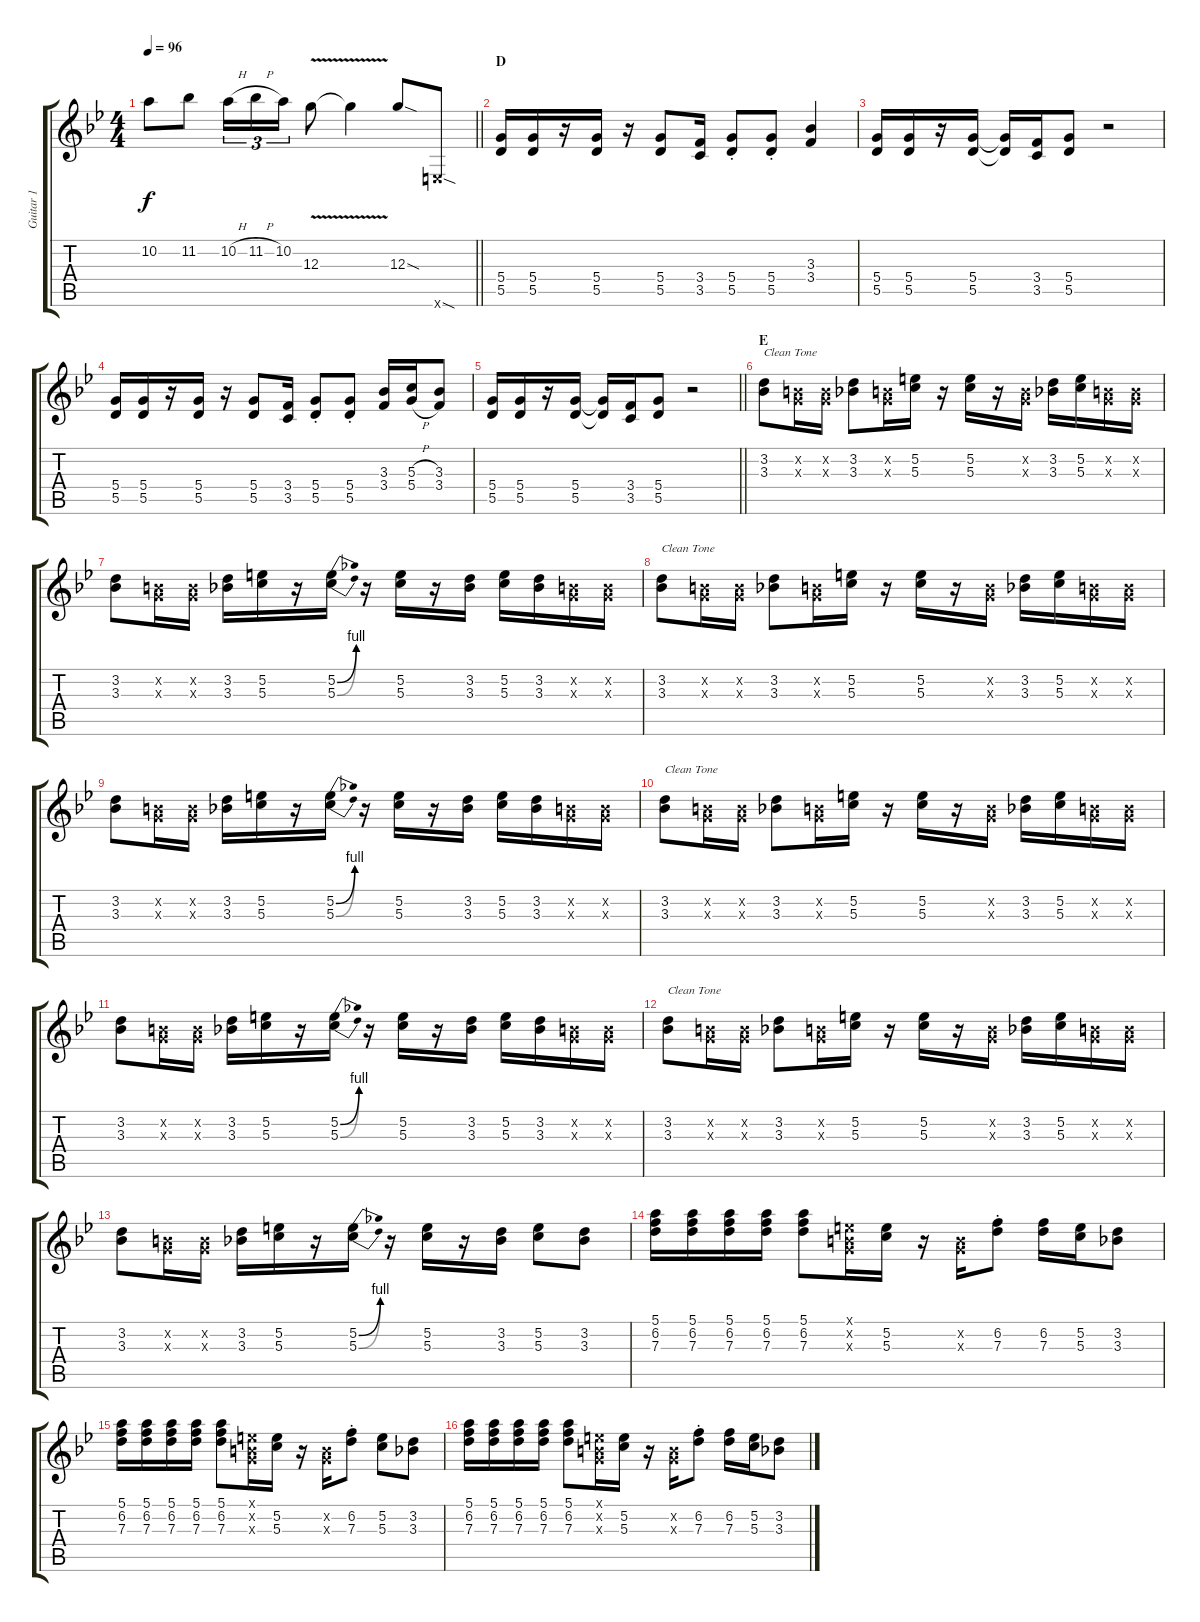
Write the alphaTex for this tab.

\track ("Guitar 1" "Guitar 1") {instrument overdrivenguitar}
\staff {score tabs}
\tuning (E4 B3 G3 D3 A2 E2) {hide}
\ts (4 4)
\tempo 96
\clef g2
\barLineRight lightlight
\ks gminor
10.2.8{dy f} 11.2.8 10.2{h}.16{tu (3 2)} 11.2{h}.16{tu (3 2)} 10.2.16{tu (3 2)} 12.3{v}.8 12.3{t}.4 12.3{sod}.8 0.6{sod x}.8 |
\section ("" "D")
(5.4 5.5).16 (5.4 5.5).16 r.16 (5.4 5.5).16 r.16 (5.4 5.5).8 (3.4 3.5).16 (5.4{st} 5.5{st}).8 (5.4{st} 5.5{st}).8 (3.3 3.4).4 |
(5.4 5.5).16 (5.4 5.5).16 r.16 (5.4 5.5).16 (5.4{t} 5.5{t}).16 (3.4 3.5).16 (5.4 5.5).8 r.2 |
(5.4 5.5).16 (5.4 5.5).16 r.16 (5.4 5.5).16 r.16 (5.4 5.5).8 (3.4 3.5).16 (5.4{st} 5.5{st}).8 (5.4{st} 5.5{st}).8 (3.3 3.4).16 (5.3{h} 5.4{h}).16 (3.3 3.4).8 |
\barLineRight lightlight
(5.4 5.5).16 (5.4 5.5).16 r.16 (5.4 5.5).16 (5.4{t} 5.5{t}).16 (3.4 3.5).16 (5.4 5.5).8 r.2 |
\section ("" "E")
(3.2 3.3).8{txt "Clean Tone" instrument electricguitarjazz} (0.2{x} 0.3{x}).16 (0.2{x} 0.3{x}).16 (3.2 3.3).8 (0.2{x} 0.3{x}).16 (5.2 5.3).16 r.16 (5.2 5.3).16 r.16 (0.2{x} 0.3{x}).16 (3.2 3.3).16 (5.2 5.3).16 (0.2{x} 0.3{x}).16 (0.2{x} 0.3{x}).16 |
(3.2 3.3).8 (0.2{x} 0.3{x}).16 (0.2{x} 0.3{x}).16 (3.2 3.3).16 (5.2 5.3).16 r.16 (5.2{be (bend 0 0 60 4)} 5.3{be (bend 0 0 60 4)}).16 r.16 (5.2 5.3).16 r.16 (3.2 3.3).16 (5.2 5.3).16 (3.2 3.3).16 (0.2{x} 0.3{x}).16 (0.2{x} 0.3{x}).16 |
(3.2 3.3).8{txt "Clean Tone" instrument electricguitarjazz} (0.2{x} 0.3{x}).16 (0.2{x} 0.3{x}).16 (3.2 3.3).8 (0.2{x} 0.3{x}).16 (5.2 5.3).16 r.16 (5.2 5.3).16 r.16 (0.2{x} 0.3{x}).16 (3.2 3.3).16 (5.2 5.3).16 (0.2{x} 0.3{x}).16 (0.2{x} 0.3{x}).16 |
(3.2 3.3).8 (0.2{x} 0.3{x}).16 (0.2{x} 0.3{x}).16 (3.2 3.3).16 (5.2 5.3).16 r.16 (5.2{be (bend 0 0 60 4)} 5.3{be (bend 0 0 60 4)}).16 r.16 (5.2 5.3).16 r.16 (3.2 3.3).16 (5.2 5.3).16 (3.2 3.3).16 (0.2{x} 0.3{x}).16 (0.2{x} 0.3{x}).16 |
(3.2 3.3).8{txt "Clean Tone" instrument electricguitarjazz} (0.2{x} 0.3{x}).16 (0.2{x} 0.3{x}).16 (3.2 3.3).8 (0.2{x} 0.3{x}).16 (5.2 5.3).16 r.16 (5.2 5.3).16 r.16 (0.2{x} 0.3{x}).16 (3.2 3.3).16 (5.2 5.3).16 (0.2{x} 0.3{x}).16 (0.2{x} 0.3{x}).16 |
(3.2 3.3).8 (0.2{x} 0.3{x}).16 (0.2{x} 0.3{x}).16 (3.2 3.3).16 (5.2 5.3).16 r.16 (5.2{be (bend 0 0 60 4)} 5.3{be (bend 0 0 60 4)}).16 r.16 (5.2 5.3).16 r.16 (3.2 3.3).16 (5.2 5.3).16 (3.2 3.3).16 (0.2{x} 0.3{x}).16 (0.2{x} 0.3{x}).16 |
(3.2 3.3).8{txt "Clean Tone" instrument electricguitarjazz} (0.2{x} 0.3{x}).16 (0.2{x} 0.3{x}).16 (3.2 3.3).8 (0.2{x} 0.3{x}).16 (5.2 5.3).16 r.16 (5.2 5.3).16 r.16 (0.2{x} 0.3{x}).16 (3.2 3.3).16 (5.2 5.3).16 (0.2{x} 0.3{x}).16 (0.2{x} 0.3{x}).16 |
(3.2 3.3).8 (0.2{x} 0.3{x}).16 (0.2{x} 0.3{x}).16 (3.2 3.3).16 (5.2 5.3).16 r.16 (5.2{be (bend 0 0 60 4)} 5.3{be (bend 0 0 60 4)}).16 r.16 (5.2 5.3).16 r.16 (3.2 3.3).16 (5.2 5.3).8 (3.2 3.3).8 |
(5.1 6.2 7.3).16 (5.1 6.2 7.3).16 (5.1 6.2 7.3).16 (5.1 6.2 7.3).16 (5.1 6.2 7.3).8 (0.1{x} 0.2{x} 0.3{x}).16 (5.2 5.3).16 r.16 (0.2{x} 0.3{x}).16 (6.2{st} 7.3{st}).8 (6.2 7.3).16 (5.2 5.3).16 (3.2 3.3).8 |
(5.1 6.2 7.3).16 (5.1 6.2 7.3).16 (5.1 6.2 7.3).16 (5.1 6.2 7.3).16 (5.1 6.2 7.3).8 (0.1{x} 0.2{x} 0.3{x}).16 (5.2 5.3).16 r.16 (0.2{x} 0.3{x}).16 (6.2{st} 7.3{st}).8 (5.2 5.3).8 (3.2 3.3).8 |
(5.1 6.2 7.3).16 (5.1 6.2 7.3).16 (5.1 6.2 7.3).16 (5.1 6.2 7.3).16 (5.1 6.2 7.3).8 (0.1{x} 0.2{x} 0.3{x}).16 (5.2 5.3).16 r.16 (0.2{x} 0.3{x}).16 (6.2{st} 7.3{st}).8 (6.2 7.3).16 (5.2 5.3).16 (3.2 3.3).8
